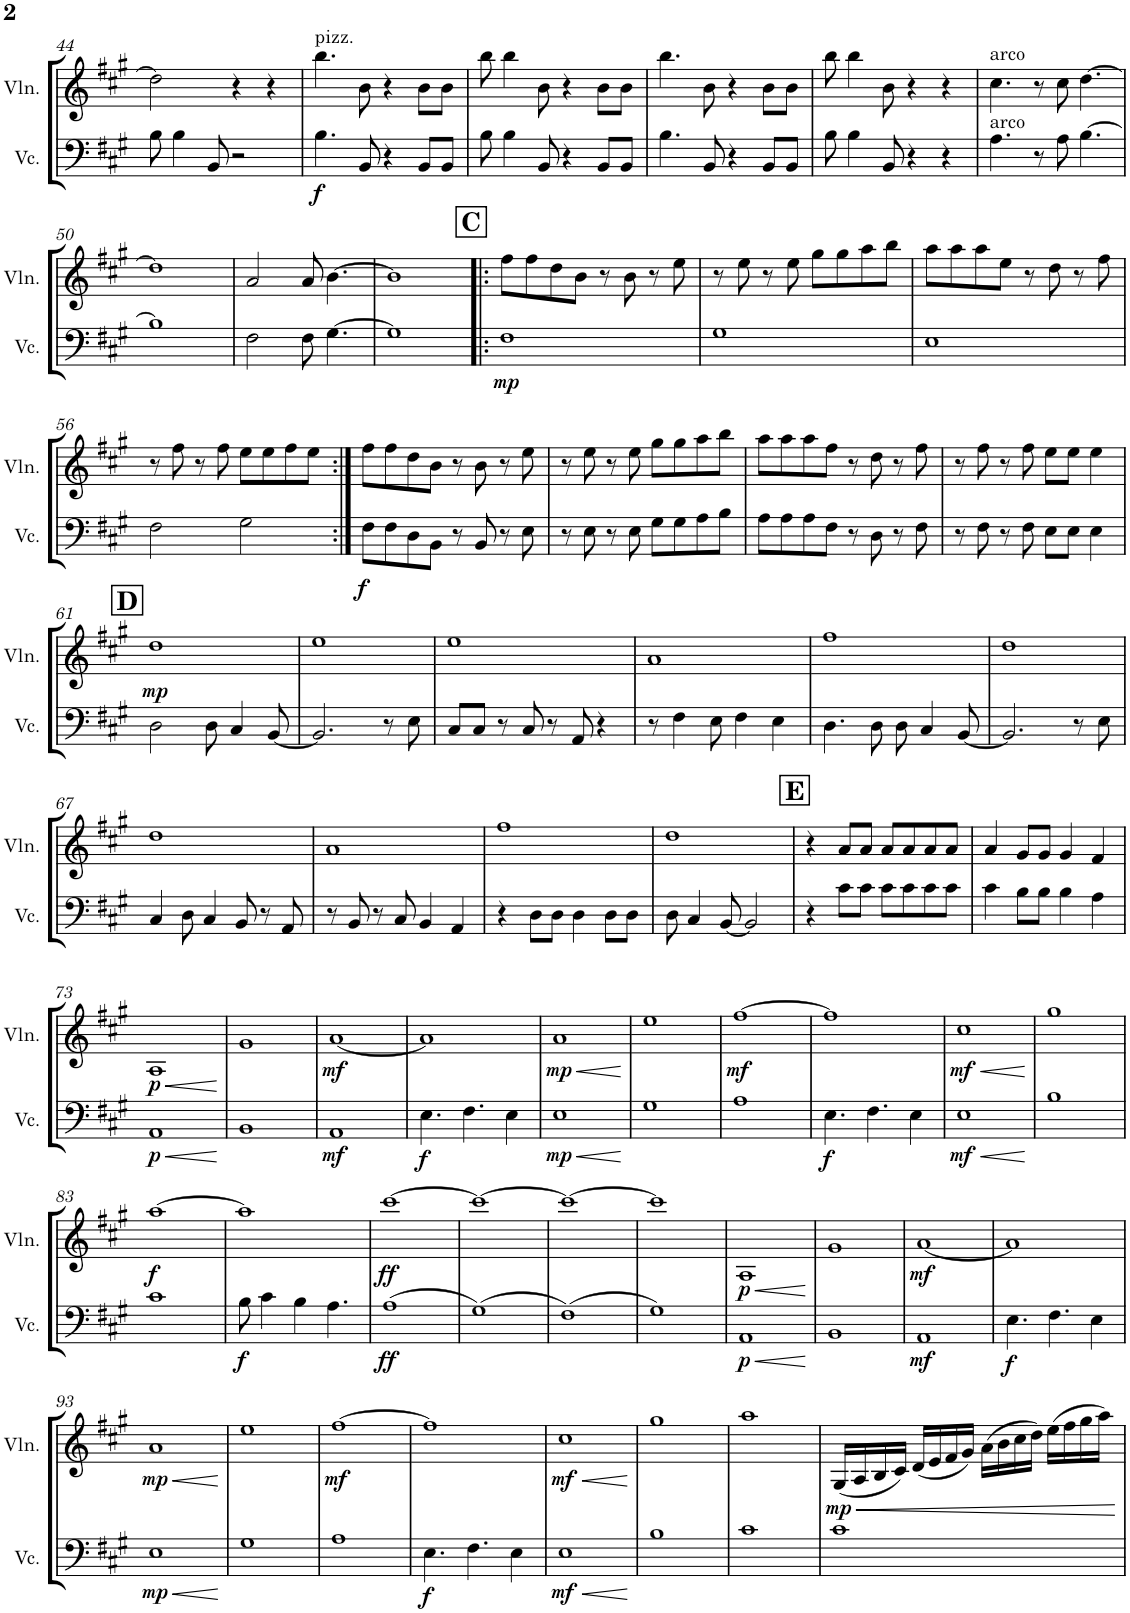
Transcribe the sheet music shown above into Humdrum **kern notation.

**kern	**dynam	**kern	**dynam
*part2	*part2	*part1	*part1
*staff2	*staff2	*staff1	*staff1
*I"Violoncello	*	*I"Violin	*
*I'Vc.	*	*I'Vln.	*
!!LO:PB:g=z
*clefF4	*	*clefG2	*
*k[f#c#g#]	*	*k[f#c#g#]	*
*M4/4	*	*M4/4	*
=44	=44	=44	=44
8B\	.	2dd\]	.
4B\	.	.	.
8BB/	.	.	.
2r	.	4r	.
.	.	4r	.
=45	=45	=45	=45
!	!	!LO:TX:a:t=pizz.	!
!	!LO:DY:b	!	!
4.B\	f	4.bb\	.
8BB/	.	8b\	.
4r	.	4r	.
8BB/L	.	8b\L	.
8BB/J	.	8b\J	.
=46	=46	=46	=46
8B\	.	8bb\	.
4B\	.	4bb\	.
8BB/	.	8b\	.
4r	.	4r	.
8BB/L	.	8b\L	.
8BB/J	.	8b\J	.
=47	=47	=47	=47
4.B\	.	4.bb\	.
8BB/	.	8b\	.
4r	.	4r	.
8BB/L	.	8b\L	.
8BB/J	.	8b\J	.
=48	=48	=48	=48
8B\	.	8bb\	.
4B\	.	4bb\	.
8BB/	.	8b\	.
4r	.	4r	.
4r	.	4r	.
=49	=49	=49	=49
!	!	!LO:TX:a:t=arco	!
!LO:TX:a:t=arco	!	!	!
4.A\	.	4.cc#\	.
8r	.	8r	.
8A\	.	8cc#\	.
[4.B\	.	[4.dd\	.
!!LO:LB:g=z
=50	=50	=50	=50
1B]	.	1dd]	.
=51	=51	=51	=51
2F#\	.	2a/	.
8F#\	.	8a/	.
[4.G#\	.	[4.b\	.
=52	=52	=52	=52
1G#]	.	1b]	.
!!LO:REH:place=s1:a:B:cj:fs=14:t=C
=53!|:	=53!|:	=53!|:	=53!|:
!	!LO:DY:b	!	!
1F#	mp	8ff#\L	.
.	.	8ff#\	.
.	.	8dd\	.
.	.	8b\J	.
.	.	8r	.
.	.	8b\	.
.	.	8r	.
.	.	8ee\	.
=54	=54	=54	=54
1G#	.	8r	.
.	.	8ee\	.
.	.	8r	.
.	.	8ee\	.
.	.	8gg#\L	.
.	.	8gg#\	.
.	.	8aa\	.
.	.	8bb\J	.
=55	=55	=55	=55
1E	.	8aa\L	.
.	.	8aa\	.
.	.	8aa\	.
.	.	8ee\J	.
.	.	8r	.
.	.	8dd\	.
.	.	8r	.
.	.	8ff#\	.
!!LO:LB:g=z
=56	=56	=56	=56
2F#\	.	8r	.
.	.	8ff#\	.
.	.	8r	.
.	.	8ff#\	.
2G#\	.	8ee\L	.
.	.	8ee\	.
.	.	8ff#\	.
.	.	8ee\J	.
=57:|!	=57:|!	=57:|!	=57:|!
!	!LO:DY:b	!	!
8F#\L	f	8ff#\L	.
8F#\	.	8ff#\	.
8D\	.	8dd\	.
8BB\J	.	8b\J	.
8r	.	8r	.
8BB/	.	8b\	.
8r	.	8r	.
8E\	.	8ee\	.
=58	=58	=58	=58
8r	.	8r	.
8E\	.	8ee\	.
8r	.	8r	.
8E\	.	8ee\	.
8G#\L	.	8gg#\L	.
8G#\	.	8gg#\	.
8A\	.	8aa\	.
8B\J	.	8bb\J	.
=59	=59	=59	=59
8A\L	.	8aa\L	.
8A\	.	8aa\	.
8A\	.	8aa\	.
8F#\J	.	8ff#\J	.
8r	.	8r	.
8D\	.	8dd\	.
8r	.	8r	.
8F#\	.	8ff#\	.
=60	=60	=60	=60
8r	.	8r	.
8F#\	.	8ff#\	.
8r	.	8r	.
8F#\	.	8ff#\	.
8E\L	.	8ee\L	.
8E\J	.	8ee\J	.
4E\	.	4ee\	.
!!LO:LB:g=z
!!LO:REH:place=s1:a:B:cj:fs=14:t=D
=61	=61	=61	=61
!	!	!	!LO:DY:b
2D\	.	1dd	mp
8D\	.	.	.
4C#/	.	.	.
[8BB/	.	.	.
=62	=62	=62	=62
2.BB/]	.	1ee	.
8r	.	.	.
8E\	.	.	.
=63	=63	=63	=63
8C#/L	.	1ee	.
8C#/J	.	.	.
8r	.	.	.
8C#/	.	.	.
8r	.	.	.
8AA/	.	.	.
4r	.	.	.
=64	=64	=64	=64
8r	.	1a	.
4F#\	.	.	.
8E\	.	.	.
4F#\	.	.	.
4E\	.	.	.
=65	=65	=65	=65
4.D\	.	1ff#	.
8D\	.	.	.
8D\	.	.	.
4C#/	.	.	.
[8BB/	.	.	.
=66	=66	=66	=66
2.BB/]	.	1dd	.
8r	.	.	.
8E\	.	.	.
!!LO:LB:g=z
=67	=67	=67	=67
4C#/	.	1dd	.
8D\	.	.	.
4C#/	.	.	.
8BB/	.	.	.
8r	.	.	.
8AA/	.	.	.
=68	=68	=68	=68
8r	.	1a	.
8BB/	.	.	.
8r	.	.	.
8C#/	.	.	.
4BB/	.	.	.
4AA/	.	.	.
=69	=69	=69	=69
4r	.	1ff#	.
8D\L	.	.	.
8D\J	.	.	.
4D\	.	.	.
8D\L	.	.	.
8D\J	.	.	.
=70	=70	=70	=70
8D\	.	1dd	.
4C#/	.	.	.
[8BB/	.	.	.
2BB/]	.	.	.
!!LO:REH:place=s1:a:B:cj:fs=14:t=E
=71	=71	=71	=71
4r	.	4r	.
8c#\L	.	8a/L	.
8c#\J	.	8a/J	.
8c#\L	.	8a/L	.
8c#\	.	8a/	.
8c#\	.	8a/	.
8c#\J	.	8a/J	.
=72	=72	=72	=72
4c#\	.	4a/	.
8B\L	.	8g#/L	.
8B\J	.	8g#/J	.
4B\	.	4g#/	.
4A\	.	4f#/	.
!!LO:LB:g=z
=73	=73	=73	=73
!	!LO:HP:b	!	!LO:HP:b
!	!LO:DY:n=1:b	!	!LO:DY:n=1:b
1AA	< p	1A	< p
.	[	.	[
=74	=74	=74	=74
1BB	.	1g#	.
=75	=75	=75	=75
!	!LO:DY:b	!	!LO:DY:b
1AA	mf	[1a	mf
=76	=76	=76	=76
!	!LO:DY:b	!	!
4.E\	f	1a]	.
4.F#\	.	.	.
4E\	.	.	.
=77	=77	=77	=77
!	!LO:HP:b	!	!LO:HP:b
!	!LO:DY:n=1:b	!	!LO:DY:n=1:b
1E	< mp	1a	< mp
.	[	.	[
=78	=78	=78	=78
1G#	.	1ee	.
=79	=79	=79	=79
!	!	!	!LO:DY:b
1A	.	[1ff#	mf
=80	=80	=80	=80
!	!LO:DY:b	!	!
4.E\	f	1ff#]	.
4.F#\	.	.	.
4E\	.	.	.
=81	=81	=81	=81
!	!LO:HP:b	!	!LO:HP:b
!	!LO:DY:n=1:b	!	!LO:DY:n=1:b
1E	< mf	1cc#	< mf
.	[	.	[
=82	=82	=82	=82
1B	.	1gg#	.
!!LO:LB:g=z
=83	=83	=83	=83
!	!	!	!LO:DY:b
1c#	.	[1aa	f
=84	=84	=84	=84
!	!LO:DY:b	!	!
8B\	f	1aa]	.
4c#\	.	.	.
4B\	.	.	.
4.A\	.	.	.
=85	=85	=85	=85
!	!LO:DY:b	!	!LO:DY:b
(1A	ff	[1ccc#	ff
=86	=86	=86	=86
(1G#)	.	1ccc#_	.
=87	=87	=87	=87
(1F#)	.	1ccc#_	.
=88	=88	=88	=88
1G#)	.	1ccc#]	.
=89	=89	=89	=89
!	!LO:HP:b	!	!LO:HP:b
!	!LO:DY:n=1:b	!	!LO:DY:n=1:b
1AA	< p	1A	< p
.	[	.	[
=90	=90	=90	=90
1BB	.	1g#	.
=91	=91	=91	=91
!	!LO:DY:b	!	!LO:DY:b
1AA	mf	[1a	mf
=92	=92	=92	=92
!	!LO:DY:b	!	!
4.E\	f	1a]	.
4.F#\	.	.	.
4E\	.	.	.
!!LO:LB:g=z
=93	=93	=93	=93
!	!LO:HP:b	!	!LO:HP:b
!	!LO:DY:n=1:b	!	!LO:DY:n=1:b
1E	< mp	1a	< mp
.	[	.	[
=94	=94	=94	=94
1G#	.	1ee	.
=95	=95	=95	=95
!	!	!	!LO:DY:b
1A	.	[1ff#	mf
=96	=96	=96	=96
!	!LO:DY:b	!	!
4.E\	f	1ff#]	.
4.F#\	.	.	.
4E\	.	.	.
=97	=97	=97	=97
!	!LO:HP:b	!	!LO:HP:b
!	!LO:DY:n=1:b	!	!LO:DY:n=1:b
1E	< mf	1cc#	< mf
.	[	.	[
=98	=98	=98	=98
1B	.	1gg#	.
=99	=99	=99	=99
1c#	.	1aa	.
=100	=100	=100	=100
!	!	!	!LO:HP:b
!	!	!	!LO:DY:n=1:b
1c#	.	(16G#/LL	< mp
.	.	16A/	.
.	.	16B/	.
.	.	16c#/JJ)	.
.	.	(16d/LL	.
.	.	16e/	.
.	.	16f#/	.
.	.	16g#/JJ)	.
.	.	(16a\LL	.
.	.	16b\	.
.	.	16cc#\	.
.	.	16dd\JJ)	.
.	.	(16ee\LL	.
.	.	16ff#\	.
.	.	16gg#\	.
.	.	16aa\JJ)	.
.	.	.	[
=	=	=	=
*-	*-	*-	*-
